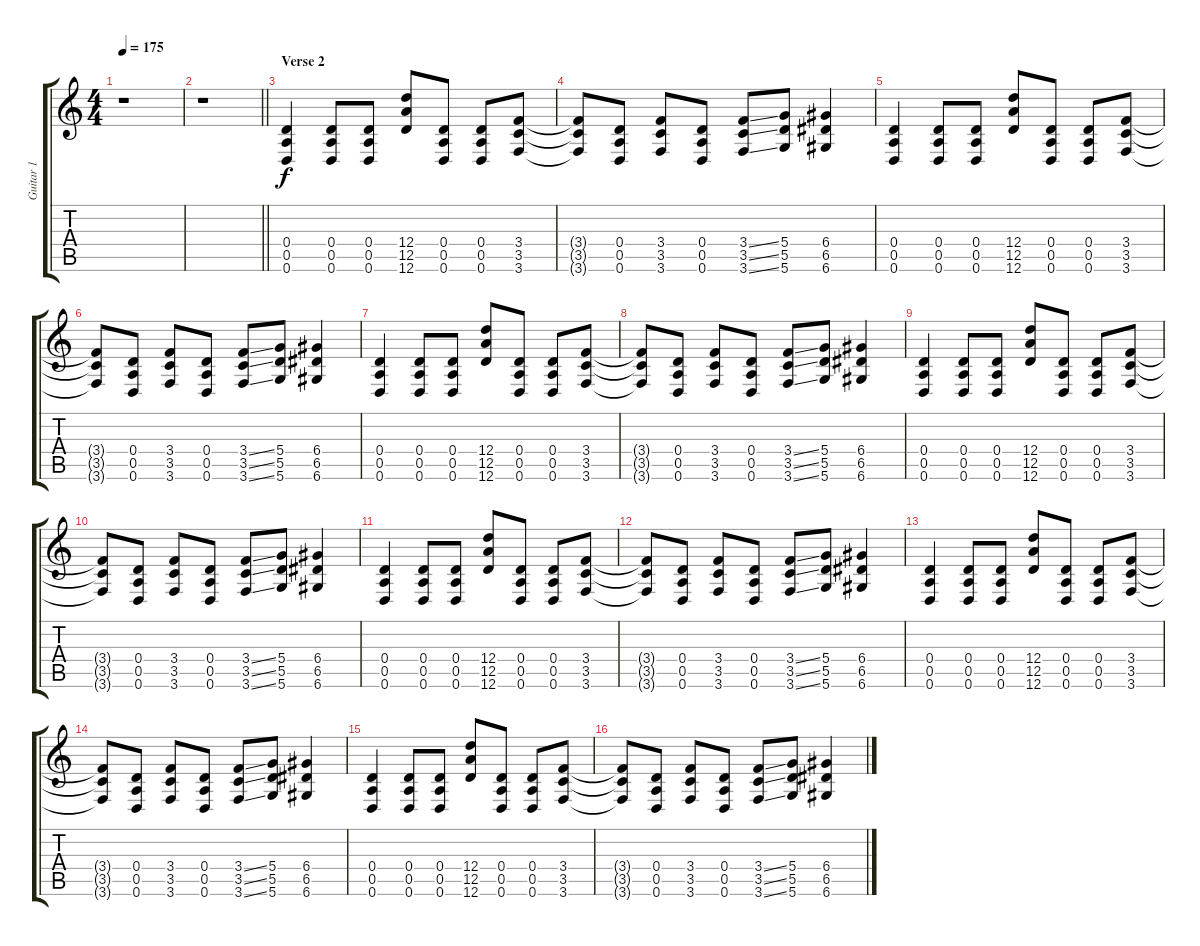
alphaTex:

\track ("Guitar 1" "Guitar 1") {instrument distortionguitar}
\staff {score tabs}
\tuning (E4 B3 G3 D3 A2 D2) {hide}
\ts (4 4)
\tempo 175
\clef g2
\ks c
r.1{dy f} |
\barLineRight lightlight
r.1 |
\section ("" "Verse 2")
(0.4 0.5 0.6).4 (0.4 0.5 0.6).8 (0.4 0.5 0.6).8 (12.4 12.5 12.6).8 (0.4 0.5 0.6).8 (0.4 0.5 0.6).8 (3.4 3.5 3.6).8 |
(3.4{t} 3.5{t} 3.6{t}).8 (0.4 0.5 0.6).8 (3.4 3.5 3.6).8 (0.4 0.5 0.6).8 (3.4{ss} 3.5{ss} 3.6{ss}).8 (5.4 5.5 5.6).8 (6.4 6.5 6.6).4 |
(0.4 0.5 0.6).4 (0.4 0.5 0.6).8 (0.4 0.5 0.6).8 (12.4 12.5 12.6).8 (0.4 0.5 0.6).8 (0.4 0.5 0.6).8 (3.4 3.5 3.6).8 |
(3.4{t} 3.5{t} 3.6{t}).8 (0.4 0.5 0.6).8 (3.4 3.5 3.6).8 (0.4 0.5 0.6).8 (3.4{ss} 3.5{ss} 3.6{ss}).8 (5.4 5.5 5.6).8 (6.4 6.5 6.6).4 |
(0.4 0.5 0.6).4 (0.4 0.5 0.6).8 (0.4 0.5 0.6).8 (12.4 12.5 12.6).8 (0.4 0.5 0.6).8 (0.4 0.5 0.6).8 (3.4 3.5 3.6).8 |
(3.4{t} 3.5{t} 3.6{t}).8 (0.4 0.5 0.6).8 (3.4 3.5 3.6).8 (0.4 0.5 0.6).8 (3.4{ss} 3.5{ss} 3.6{ss}).8 (5.4 5.5 5.6).8 (6.4 6.5 6.6).4 |
(0.4 0.5 0.6).4 (0.4 0.5 0.6).8 (0.4 0.5 0.6).8 (12.4 12.5 12.6).8 (0.4 0.5 0.6).8 (0.4 0.5 0.6).8 (3.4 3.5 3.6).8 |
(3.4{t} 3.5{t} 3.6{t}).8 (0.4 0.5 0.6).8 (3.4 3.5 3.6).8 (0.4 0.5 0.6).8 (3.4{ss} 3.5{ss} 3.6{ss}).8 (5.4 5.5 5.6).8 (6.4 6.5 6.6).4 |
(0.4 0.5 0.6).4 (0.4 0.5 0.6).8 (0.4 0.5 0.6).8 (12.4 12.5 12.6).8 (0.4 0.5 0.6).8 (0.4 0.5 0.6).8 (3.4 3.5 3.6).8 |
(3.4{t} 3.5{t} 3.6{t}).8 (0.4 0.5 0.6).8 (3.4 3.5 3.6).8 (0.4 0.5 0.6).8 (3.4{ss} 3.5{ss} 3.6{ss}).8 (5.4 5.5 5.6).8 (6.4 6.5 6.6).4 |
(0.4 0.5 0.6).4 (0.4 0.5 0.6).8 (0.4 0.5 0.6).8 (12.4 12.5 12.6).8 (0.4 0.5 0.6).8 (0.4 0.5 0.6).8 (3.4 3.5 3.6).8 |
(3.4{t} 3.5{t} 3.6{t}).8 (0.4 0.5 0.6).8 (3.4 3.5 3.6).8 (0.4 0.5 0.6).8 (3.4{ss} 3.5{ss} 3.6{ss}).8 (5.4 5.5 5.6).8 (6.4 6.5 6.6).4 |
(0.4 0.5 0.6).4 (0.4 0.5 0.6).8 (0.4 0.5 0.6).8 (12.4 12.5 12.6).8 (0.4 0.5 0.6).8 (0.4 0.5 0.6).8 (3.4 3.5 3.6).8 |
(3.4{t} 3.5{t} 3.6{t}).8 (0.4 0.5 0.6).8 (3.4 3.5 3.6).8 (0.4 0.5 0.6).8 (3.4{ss} 3.5{ss} 3.6{ss}).8 (5.4 5.5 5.6).8 (6.4 6.5 6.6).4
